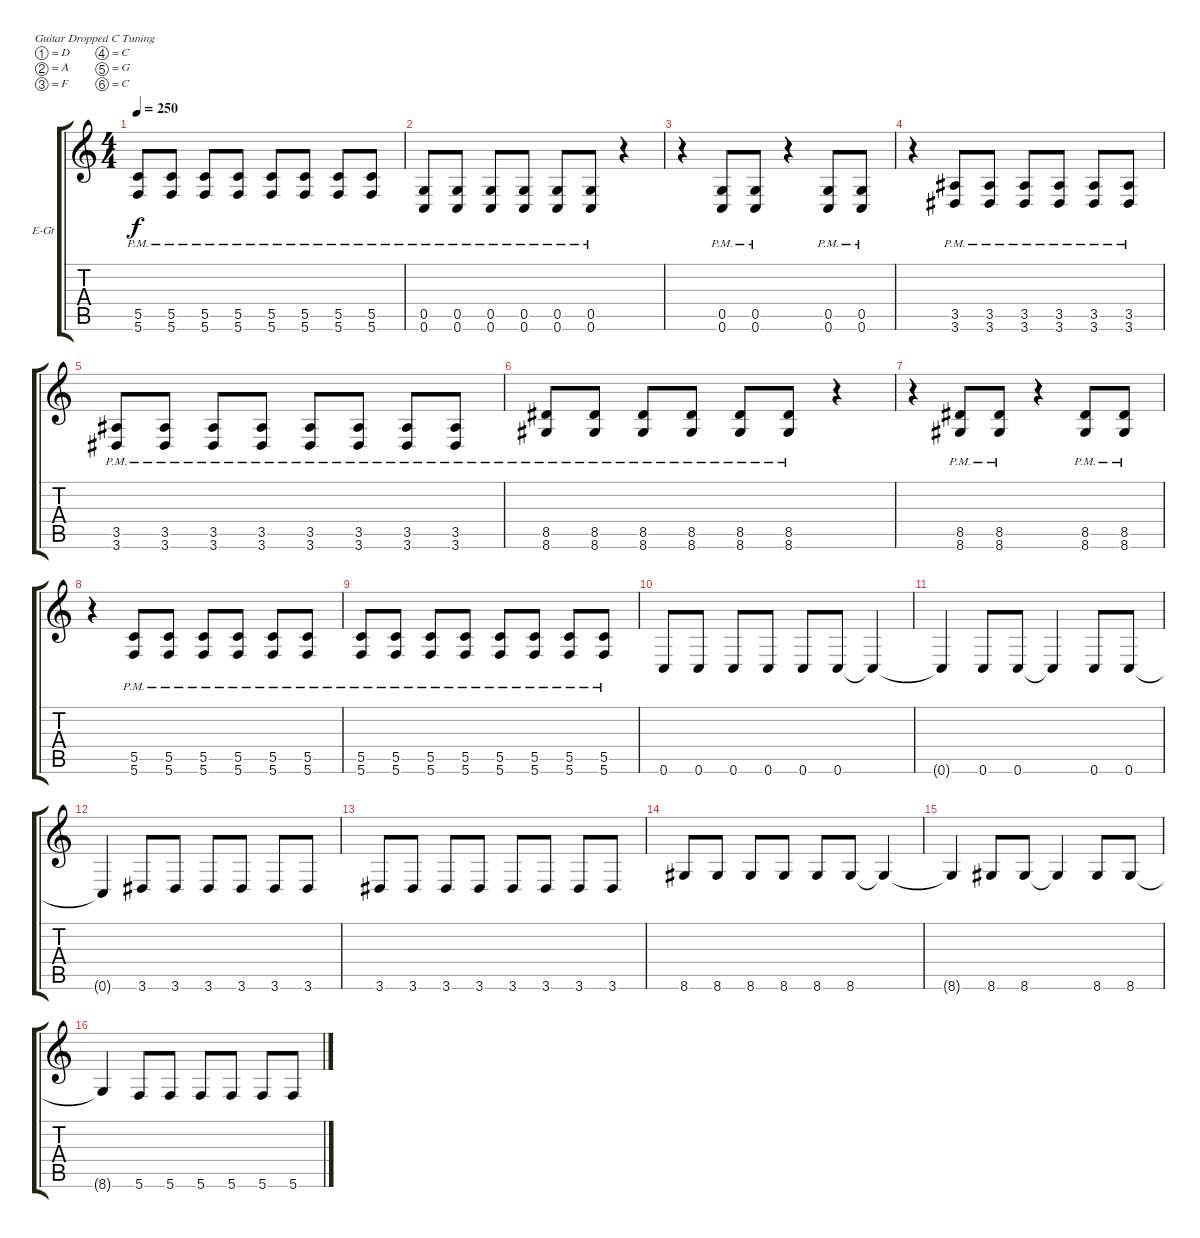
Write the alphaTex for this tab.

\defaultSystemsLayout 4
\bracketExtendMode groupsimilarinstruments
\firstSystemTrackNameOrientation horizontal
\otherSystemsTrackNameOrientation horizontal
\track ("Guitar 1" "E-Gt") {instrument distortionguitar}
\staff {score tabs}
\tuning (D4 A3 F3 C3 G2 C2)
\ts (4 4)
\tempo 250
\clef g2
\ks c
(5.6{pm} 5.5{pm}).8{dy f} (5.6{pm} 5.5{pm}).8 (5.6{pm} 5.5{pm}).8 (5.6{pm} 5.5{pm}).8 (5.6{pm} 5.5{pm}).8 (5.6{pm} 5.5{pm}).8 (5.6{pm} 5.5{pm}).8 (5.6{pm} 5.5{pm}).8 |
(0.6{pm} 0.5{pm}).8 (0.6{pm} 0.5{pm}).8 (0.6{pm} 0.5{pm}).8 (0.6{pm} 0.5{pm}).8 (0.6{pm} 0.5{pm}).8 (0.6{pm} 0.5{pm}).8 r.4 |
r.4 (0.6{pm} 0.5{pm}).8 (0.6{pm} 0.5{pm}).8 r.4 (0.6{pm} 0.5{pm}).8 (0.6{pm} 0.5{pm}).8 |
r.4 (3.6{pm} 3.5{pm}).8 (3.6{pm} 3.5{pm}).8 (3.6{pm} 3.5{pm}).8 (3.6{pm} 3.5{pm}).8 (3.6{pm} 3.5{pm}).8 (3.6{pm} 3.5{pm}).8 |
(3.6{pm} 3.5{pm}).8 (3.6{pm} 3.5{pm}).8 (3.6{pm} 3.5{pm}).8 (3.6{pm} 3.5{pm}).8 (3.6{pm} 3.5{pm}).8 (3.6{pm} 3.5{pm}).8 (3.6{pm} 3.5{pm}).8 (3.6{pm} 3.5{pm}).8 |
(8.6{pm} 8.5{pm}).8 (8.6{pm} 8.5{pm}).8 (8.6{pm} 8.5{pm}).8 (8.6{pm} 8.5{pm}).8 (8.6{pm} 8.5{pm}).8 (8.6{pm} 8.5{pm}).8 r.4 |
r.4 (8.6{pm} 8.5{pm}).8 (8.6{pm} 8.5{pm}).8 r.4 (8.6{pm} 8.5{pm}).8 (8.6{pm} 8.5{pm}).8 |
r.4 (5.6{pm} 5.5{pm}).8 (5.6{pm} 5.5{pm}).8 (5.6{pm} 5.5{pm}).8 (5.6{pm} 5.5{pm}).8 (5.6{pm} 5.5{pm}).8 (5.6{pm} 5.5{pm}).8 |
(5.6{pm} 5.5{pm}).8 (5.6{pm} 5.5{pm}).8 (5.6{pm} 5.5{pm}).8 (5.6{pm} 5.5{pm}).8 (5.6{pm} 5.5{pm}).8 (5.6{pm} 5.5{pm}).8 (5.6{pm} 5.5{pm}).8 (5.6{pm} 5.5{pm}).8 |
0.6.8 0.6.8 0.6.8 0.6.8 0.6.8 0.6.8 0.6{t}.4 |
0.6{t}.4 0.6.8 0.6.8 0.6{t}.4 0.6.8 0.6.8 |
0.6{t}.4 3.6.8 3.6.8 3.6.8 3.6.8 3.6.8 3.6.8 |
3.6.8 3.6.8 3.6.8 3.6.8 3.6.8 3.6.8 3.6.8 3.6.8 |
8.6.8 8.6.8 8.6.8 8.6.8 8.6.8 8.6.8 8.6{t}.4 |
8.6{t}.4 8.6.8 8.6.8 8.6{t}.4 8.6.8 8.6.8 |
8.6{t}.4 5.6.8 5.6.8 5.6.8 5.6.8 5.6.8 5.6.8
